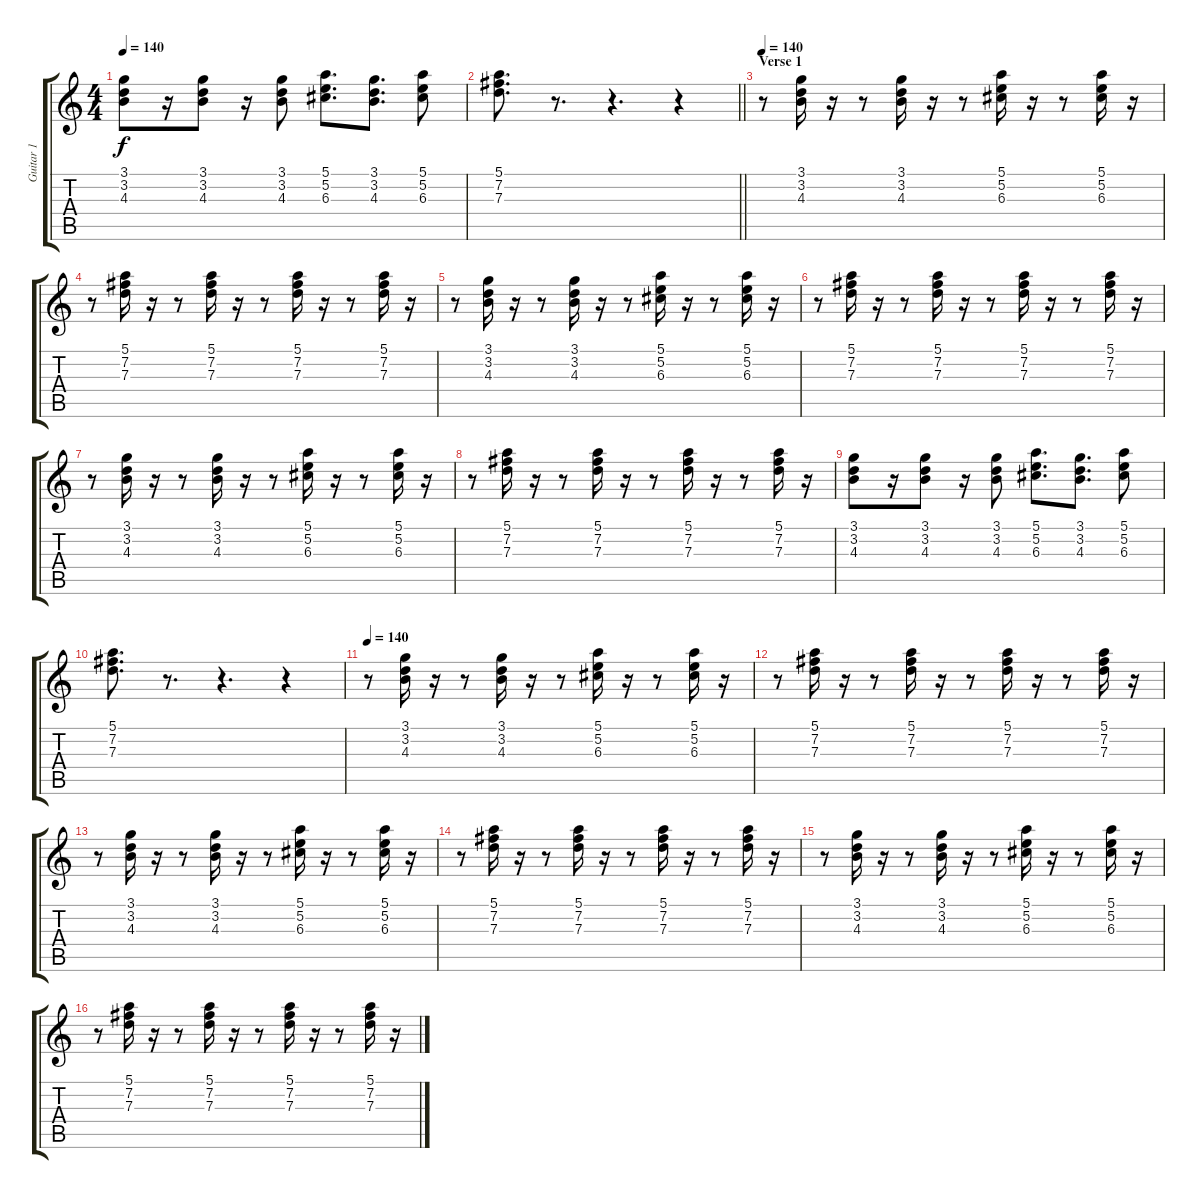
\track ("Guitar 1" "Guitar 1") {instrument overdrivenguitar}
\staff {score tabs}
\tuning (E4 B3 G3 D3 A2 E2) {hide}
\ts (4 4)
\tempo 140
\clef g2
\ks c
(3.1 3.2 4.3).8{dy f} r.16 (3.1 3.2 4.3).8 r.16 (3.1 3.2 4.3).8 (5.1 5.2 6.3).8{d} (3.1 3.2 4.3).8{d} (5.1 5.2 6.3).8 |
\barLineRight lightlight
(5.1 7.2 7.3).8{d} r.8{d} r.4{d} r.4 |
\section ("" "Verse 1")
\tempo 140
r.8{volume 10 instrument electricguitarclean} (3.1 3.2 4.3).16 r.16 r.8 (3.1 3.2 4.3).16 r.16 r.8 (5.1 5.2 6.3).16 r.16 r.8 (5.1 5.2 6.3).16 r.16 |
r.8 (5.1 7.2 7.3).16 r.16 r.8 (5.1 7.2 7.3).16 r.16 r.8 (5.1 7.2 7.3).16 r.16 r.8 (5.1 7.2 7.3).16 r.16 |
r.8 (3.1 3.2 4.3).16 r.16 r.8 (3.1 3.2 4.3).16 r.16 r.8 (5.1 5.2 6.3).16 r.16 r.8 (5.1 5.2 6.3).16 r.16 |
r.8 (5.1 7.2 7.3).16 r.16 r.8 (5.1 7.2 7.3).16 r.16 r.8 (5.1 7.2 7.3).16 r.16 r.8 (5.1 7.2 7.3).16 r.16 |
r.8 (3.1 3.2 4.3).16 r.16 r.8 (3.1 3.2 4.3).16 r.16 r.8 (5.1 5.2 6.3).16 r.16 r.8 (5.1 5.2 6.3).16 r.16 |
r.8 (5.1 7.2 7.3).16 r.16 r.8 (5.1 7.2 7.3).16 r.16 r.8 (5.1 7.2 7.3).16 r.16 r.8 (5.1 7.2 7.3).16 r.16 |
(3.1 3.2 4.3).8 r.16 (3.1 3.2 4.3).8 r.16 (3.1 3.2 4.3).8 (5.1 5.2 6.3).8{d} (3.1 3.2 4.3).8{d} (5.1 5.2 6.3).8 |
(5.1 7.2 7.3).8{d} r.8{d} r.4{d} r.4 |
\tempo 140
r.8 (3.1 3.2 4.3).16 r.16 r.8 (3.1 3.2 4.3).16 r.16 r.8 (5.1 5.2 6.3).16 r.16 r.8 (5.1 5.2 6.3).16 r.16 |
r.8 (5.1 7.2 7.3).16 r.16 r.8 (5.1 7.2 7.3).16 r.16 r.8 (5.1 7.2 7.3).16 r.16 r.8 (5.1 7.2 7.3).16 r.16 |
r.8 (3.1 3.2 4.3).16 r.16 r.8 (3.1 3.2 4.3).16 r.16 r.8 (5.1 5.2 6.3).16 r.16 r.8 (5.1 5.2 6.3).16 r.16 |
r.8 (5.1 7.2 7.3).16 r.16 r.8 (5.1 7.2 7.3).16 r.16 r.8 (5.1 7.2 7.3).16 r.16 r.8 (5.1 7.2 7.3).16 r.16 |
r.8 (3.1 3.2 4.3).16 r.16 r.8 (3.1 3.2 4.3).16 r.16 r.8 (5.1 5.2 6.3).16 r.16 r.8 (5.1 5.2 6.3).16 r.16 |
r.8 (5.1 7.2 7.3).16 r.16 r.8 (5.1 7.2 7.3).16 r.16 r.8 (5.1 7.2 7.3).16 r.16 r.8 (5.1 7.2 7.3).16 r.16
